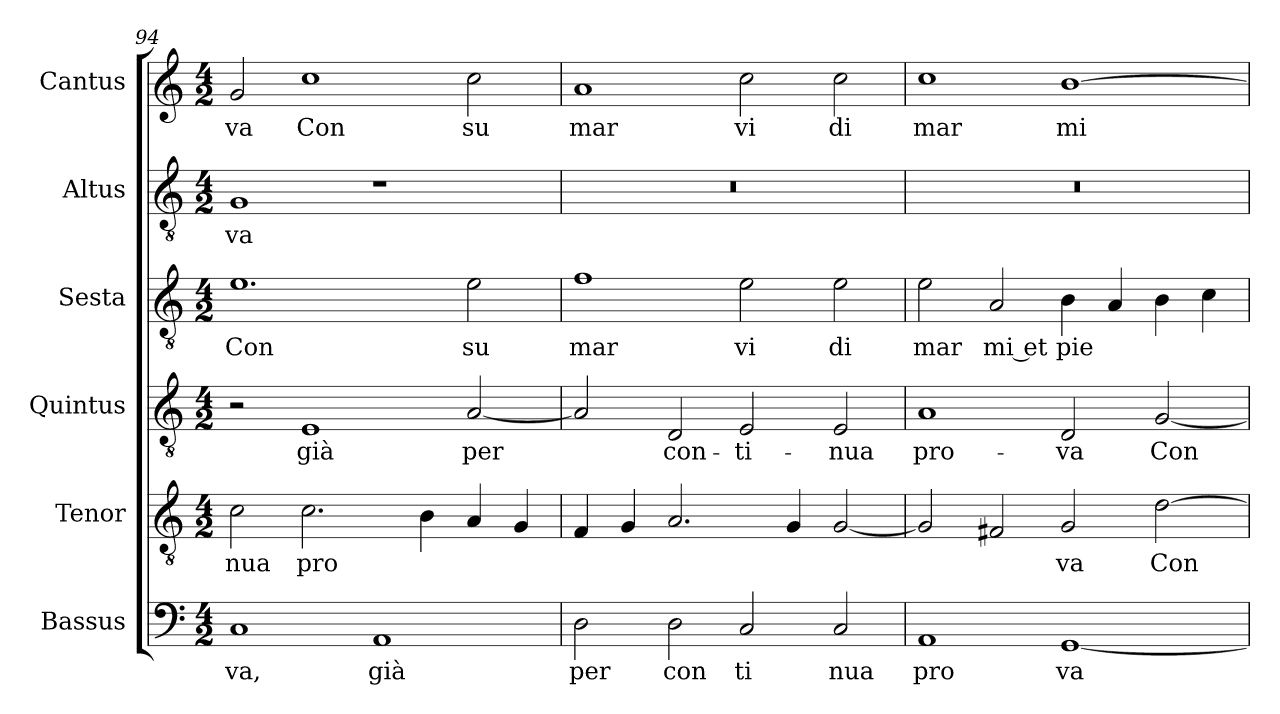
**kern	**text	**kern	**text	**kern	**text	**kern	**text	**kern	**text	**kern	**text
*part6	*part6	*part5	*part5	*part4	*part4	*part3	*part3	*part2	*part2	*part1	*part1
*staff6	*staff6	*staff5	*staff5	*staff4	*staff4	*staff3	*staff3	*staff2	*staff2	*staff1	*staff1
*I"Bassus	*	*I"Tenor	*	*I"Quintus	*	*I"Sesta	*	*I"Altus	*	*I"Cantus	*
*I'Bassus	*	*I'Tenor	*	*I'Quintus	*	*I'Sesta	*	*I'Altus	*	*I'Cantus	*
*clefF4	*	*clefGv2	*	*clefGv2	*	*clefGv2	*	*clefGv2	*	*clefG2	*
*	*	*	*	*k[]	*	*k[]	*	*	*	*	*
*	*	*	*	*C:	*	*C:	*	*	*	*	*
*M4/2	*	*M4/2	*	*M4/2	*	*M4/2	*	*M4/2	*	*M4/2	*
=94	=94	=94	=94	=94	=94	=94	=94	=94	=94	=94	=94
!	!LO:LY:b:cj	!	!LO:LY:b:cj	!	!	!	!LO:LY:b:cj	!	!LO:LY:b:cj	!	!LO:LY:b:cj
1C	va,	2c\	nua	2r	.	1.e	Con	1G	va	2g/	va
!	!	!	!LO:LY:b	!	!LO:LY:b:cj	!	!	!	!	!	!LO:LY:b:cj
.	.	2.c\	pro	1E	già	.	.	.	.	1cc	Con
!	!LO:LY:b:cj	!	!	!	!	!	!	!	!	!	!
1AA	già	.	.	.	.	.	.	1r	.	.	.
.	.	4B\	.	.	.	.	.	.	.	.	.
!	!	!	!	!	!LO:LY:b	!	!LO:LY:b:cj	!	!	!	!LO:LY:b:cj
.	.	4A/	.	[>2A/	per	2e\	su	.	.	2cc\	su
.	.	4G/	.	.	.	.	.	.	.	.	.
!!LO:LB:g=z
=95	=95	=95	=95	=95	=95	=95	=95	=95	=95	=95	=95
!	!LO:LY:b:cj	!	!	!	!	!	!LO:LY:b:cj	!	!	!	!LO:LY:b:cj
2D\	per	4F/	.	2A/]	.	1f	mar	0r	.	1a	mar
.	.	4G/	.	.	.	.	.	.	.	.	.
!	!LO:LY:b:cj	!	!	!	!LO:LY:b:cj	!	!	!	!	!	!
2D\	con	2.A/	.	2D/	con-	.	.	.	.	.	.
!	!LO:LY:b:cj	!	!	!	!LO:LY:b:cj	!	!LO:LY:b:cj	!	!	!	!LO:LY:b:cj
2C/	ti	.	.	2E/	-ti-	2e\	vi	.	.	2cc\	vi
.	.	4G/	.	.	.	.	.	.	.	.	.
!	!LO:LY:b:cj	!	!	!	!LO:LY:b:cj	!	!LO:LY:b:cj	!	!	!	!LO:LY:b:cj
2C/	nua	[<2G/	.	2E/	-nua	2e\	di	.	.	2cc\	di
=96	=96	=96	=96	=96	=96	=96	=96	=96	=96	=96	=96
!	!LO:LY:b:cj	!	!	!	!LO:LY:b:cj	!	!LO:LY:b:cj	!	!	!	!LO:LY:b:cj
1AA	pro	2G/]	.	1A	pro-	2e\	mar	0r	.	1cc	mar
!	!	!	!	!	!	!	!LO:LY:b:rj	!	!	!	!
.	.	2F#/	.	.	.	2A/	mi et	.	.	.	.
!	!LO:LY:b:cj	!	!LO:LY:b:cj	!	!LO:LY:b:cj	!	!LO:LY:b	!	!	!	!LO:LY:b:cj
[<1GG	va	2G/	va	2D/	-va	4B\	pie	.	.	[>1b	mi
.	.	.	.	.	.	4A/	.	.	.	.	.
!	!	!	!LO:LY:b	!	!LO:LY:b	!	!	!	!	!	!
.	.	[>2d\	Con	[<2G/	Con-	4B\	.	.	.	.	.
.	.	.	.	.	.	4c\	.	.	.	.	.
=	=	=	=	=	=	=	=	=	=	=	=
*-	*-	*-	*-	*-	*-	*-	*-	*-	*-	*-	*-
